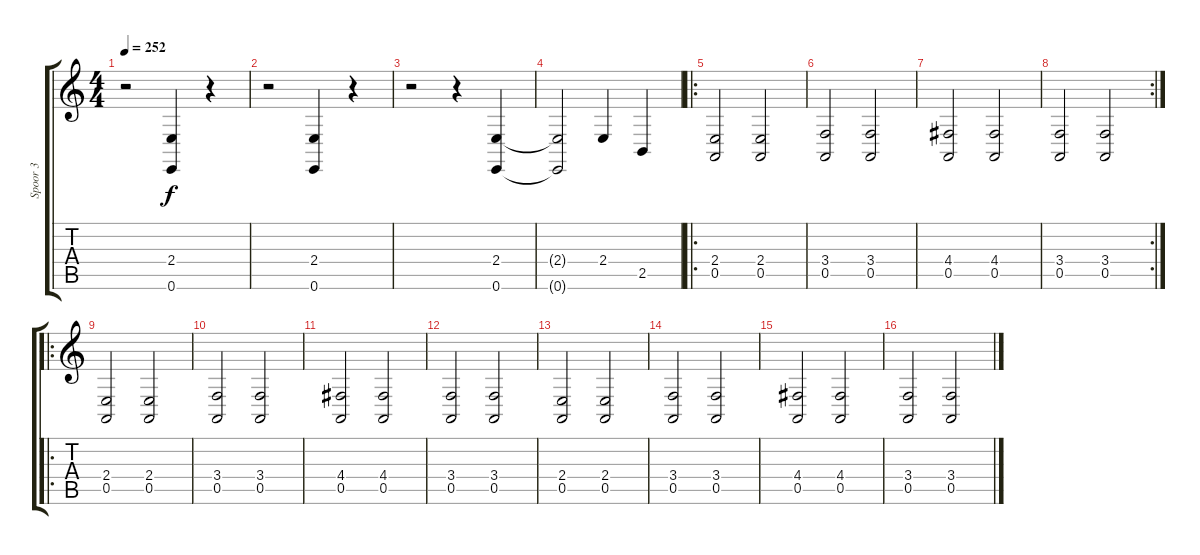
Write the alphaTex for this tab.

\track ("Spoor 3" "Spoor 3") {instrument synthbrass1}
\staff {score tabs}
\tuning (E4 B3 G3 D3 A2 E2) {hide}
\ts (4 4)
\tempo 252
\clef g2
\ks c
r.2{dy f instrument synthbrass1} (2.4 0.6).4 r.4 |
r.2 (2.4 0.6).4 r.4 |
r.2 r.4 (2.4 0.6).4 |
(2.4{t} 0.6{t}).2 2.4.4 2.5.4 |
\ro
(2.4 0.5).2 (2.4 0.5).2 |
(3.4 0.5).2 (3.4 0.5).2 |
(4.4 0.5).2 (4.4 0.5).2 |
\rc 2
(3.4 0.5).2 (3.4 0.5).2 |
\ro
(2.4 0.5).2 (2.4 0.5).2 |
(3.4 0.5).2 (3.4 0.5).2 |
(4.4 0.5).2 (4.4 0.5).2 |
(3.4 0.5).2 (3.4 0.5).2 |
(2.4 0.5).2 (2.4 0.5).2 |
(3.4 0.5).2 (3.4 0.5).2 |
(4.4 0.5).2 (4.4 0.5).2 |
(3.4 0.5).2 (3.4 0.5).2
